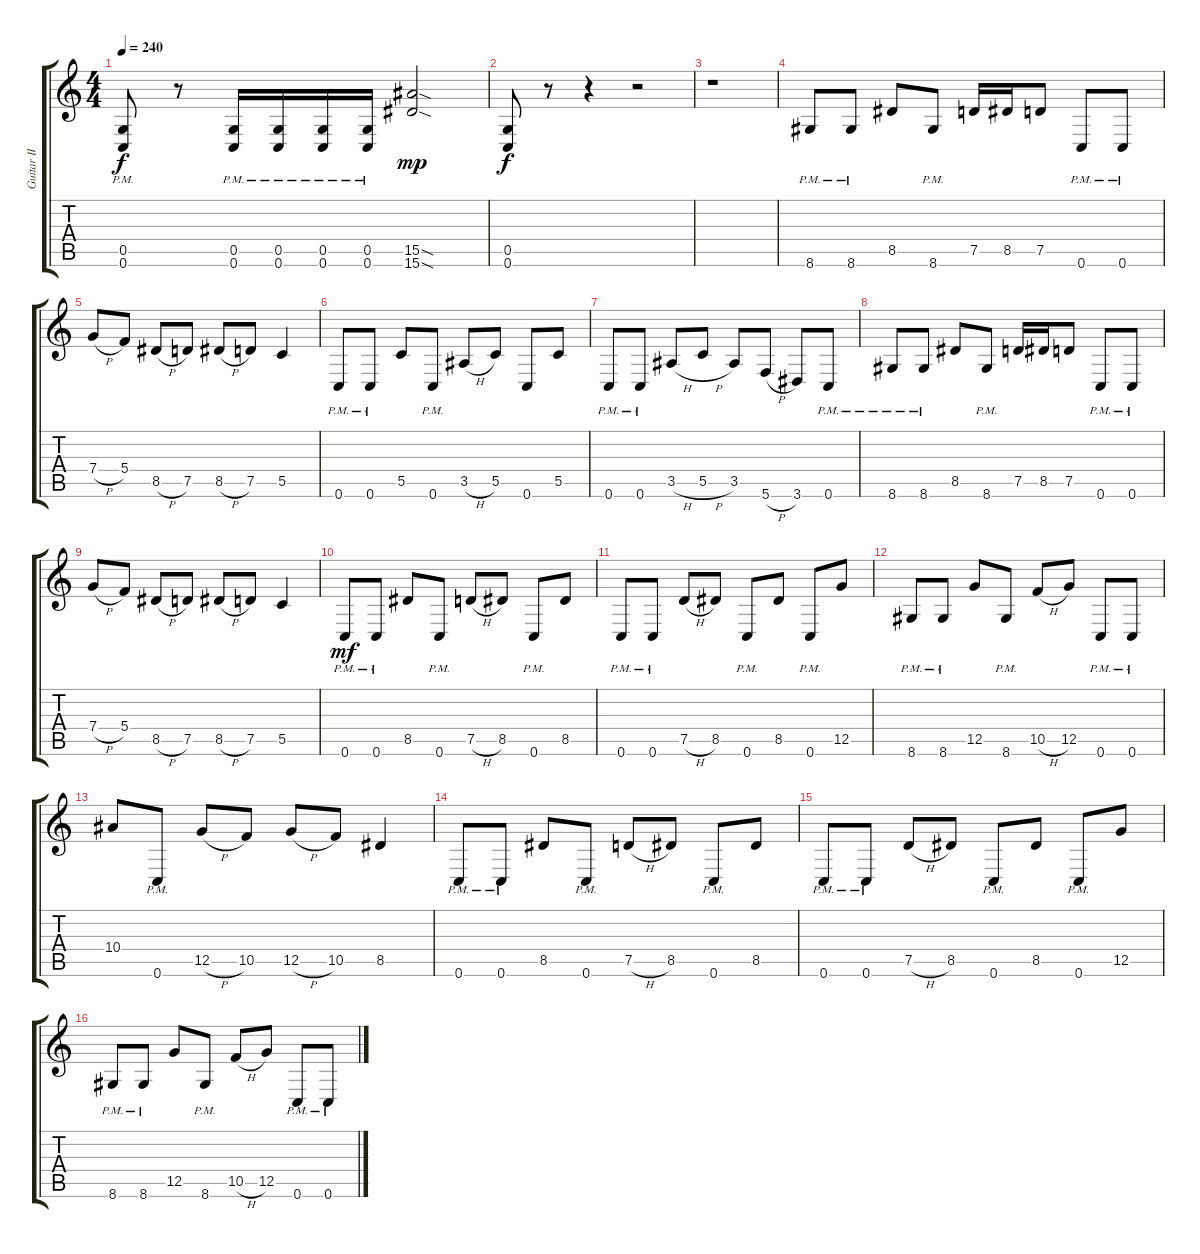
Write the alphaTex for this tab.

\track ("Guitar II" "Guitar II") {instrument distortionguitar}
\staff {score tabs}
\tuning (D4 A3 F3 C3 G2 C2) {hide}
\ts (4 4)
\tempo 240
\clef g2
\ks c
(0.5{pm} 0.6{pm}).8{dy f} r.8 (0.5{pm} 0.6{pm}).16 (0.5{pm} 0.6{pm}).16 (0.5{pm} 0.6{pm}).16 (0.5{pm} 0.6{pm}).16 (15.5{sod} 15.6{sod}).2{dy mp} |
(0.5 0.6).8{dy f} r.8 r.4 r.2 |
r.1 |
8.6{pm}.8 8.6{pm}.8 8.5.8 8.6{pm}.8 7.5.16 8.5.16 7.5.8 0.6{pm}.8 0.6{pm}.8 |
7.4{h}.8 5.4.8 8.5{h}.8 7.5.8 8.5{h}.8 7.5.8 5.5.4 |
0.6{pm}.8 0.6{pm}.8 5.5.8 0.6{pm}.8 3.5{h}.8 5.5.8 0.6.8 5.5.8 |
0.6{pm}.8 0.6{pm}.8 3.5{h}.8 5.5{h}.8 3.5.8 5.6{h}.8 3.6.8 0.6{pm}.8 |
8.6{pm}.8 8.6{pm}.8 8.5.8 8.6{pm}.8 7.5.16 8.5.16 7.5.8 0.6{pm}.8 0.6{pm}.8 |
7.4{h}.8 5.4.8 8.5{h}.8 7.5.8 8.5{h}.8 7.5.8 5.5.4 |
0.6{pm}.8{dy mf} 0.6{pm}.8 8.5.8 0.6{pm}.8 7.5{h}.8 8.5.8 0.6{pm}.8 8.5.8 |
0.6{pm}.8 0.6{pm}.8 7.5{h}.8 8.5.8 0.6{pm}.8 8.5.8 0.6{pm}.8 12.5.8 |
8.6{pm}.8 8.6{pm}.8 12.5.8 8.6{pm}.8 10.5{h}.8 12.5.8 0.6{pm}.8 0.6{pm}.8 |
10.4.8 0.6{pm}.8 12.5{h}.8 10.5.8 12.5{h}.8 10.5.8 8.5.4 |
0.6{pm}.8 0.6{pm}.8 8.5.8 0.6{pm}.8 7.5{h}.8 8.5.8 0.6{pm}.8 8.5.8 |
0.6{pm}.8 0.6{pm}.8 7.5{h}.8 8.5.8 0.6{pm}.8 8.5.8 0.6{pm}.8 12.5.8 |
8.6{pm}.8 8.6{pm}.8 12.5.8 8.6{pm}.8 10.5{h}.8 12.5.8 0.6{pm}.8 0.6{pm}.8
